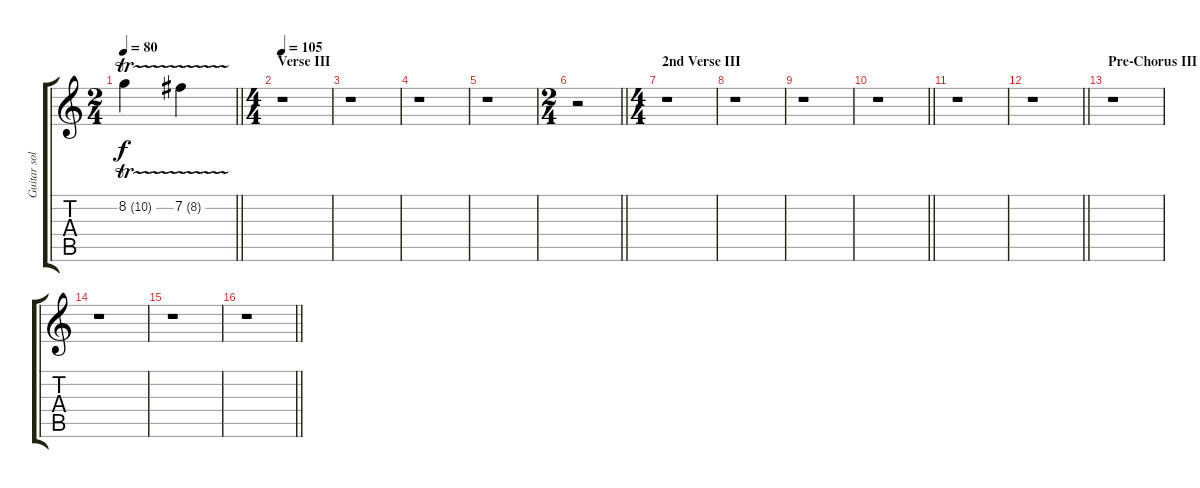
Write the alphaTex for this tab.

\track ("Guitar solos" "Guitar sol") {instrument distortionguitar}
\staff {score tabs}
\tuning (E4 B3 G3 D3 A2 E2) {hide}
\ts (2 4)
\tempo 80
\clef g2
\barLineRight lightlight
\ks c
8.2{tr (10 32)}.4{dy f} 7.2{tr (8 32)}.4 |
\ts (4 4)
\section ("" "Verse III")
\tempo 105
r.1 |
r.1 |
r.1 |
r.1 |
\ts (2 4)
\barLineRight lightlight
r.2 |
\ts (4 4)
\section ("" "2nd Verse III")
r.1 |
r.1 |
r.1 |
\barLineRight lightlight
r.1 |
r.1 |
\barLineRight lightlight
r.1 |
\section ("" "Pre-Chorus III")
r.1 |
r.1 |
r.1 |
\barLineRight lightlight
r.1
